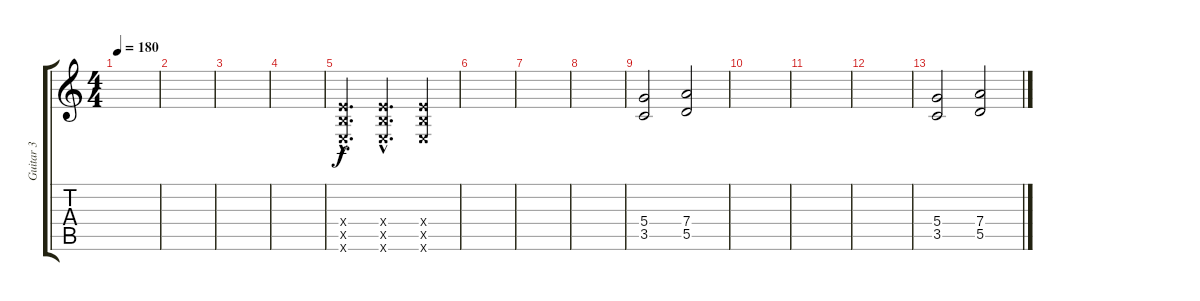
\track ("Guitar 3" "Guitar 3") {instrument overdrivenguitar}
\staff {score tabs}
\tuning (E4 B3 G3 D3 A2 E2) {hide}
\ts (4 4)
\tempo 180
\clef g2
\ks c
|
|
|
|
(2.4{hac x} 2.5{hac x} 0.6{hac x}).4{d} (2.4{hac x} 2.5{hac x} 0.6{hac x}).4{d} (2.4{x} 2.5{x} 0.6{x}).4 |
|
|
|
(5.4 3.5).2 (7.4 5.5).2 |
|
|
|
(5.4 3.5).2 (7.4 5.5).2
